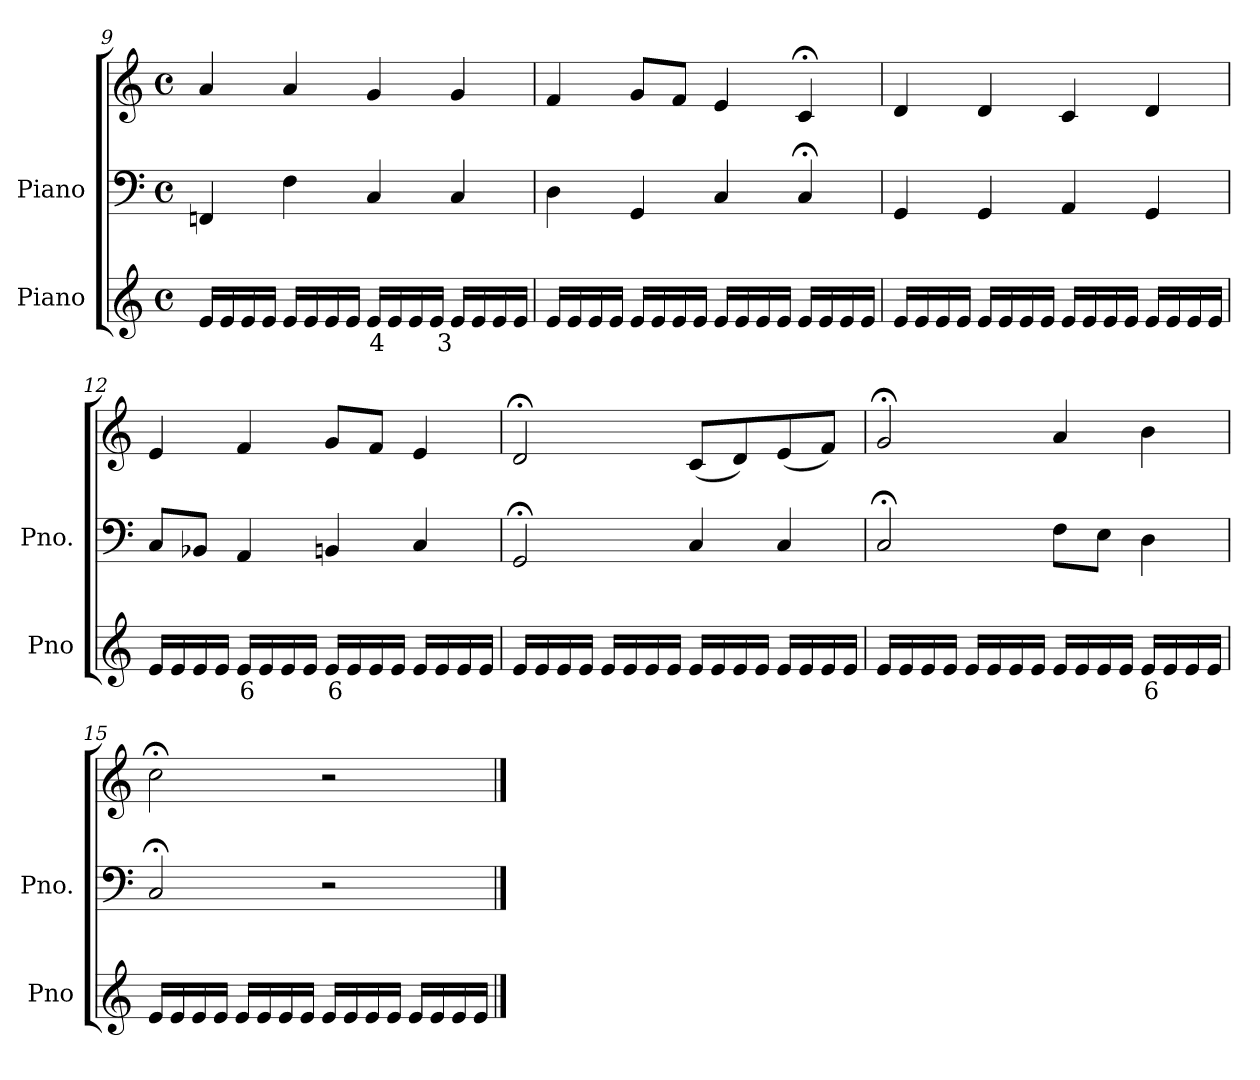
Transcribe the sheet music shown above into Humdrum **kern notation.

**kern	**text	**kern	**kern
*part2	*part2	*part1	*part1
*staff3	*staff3	*staff2	*staff1
*I"Piano	*	*I"Piano	*
*I'Pno	*	*I'Pno.	*
*clefG2	*	*clefF4	*clefG2
*k[]	*	*k[]	*k[]
*M4/4	*	*M4/4	*M4/4
*met(c)	*	*met(c)	*met(c)
=9	=9	=9	=9
16e/LL	.	4FFn/	4a/
16e/	.	.	.
16e/	.	.	.
16e/JJ	.	.	.
16e/LL	.	4F\	4a/
16e/	.	.	.
16e/	.	.	.
16e/JJ	.	.	.
!	!LO:LY:b	!	!
16e/LL	4	4C/	4g/
16e/	.	.	.
16e/	.	.	.
16e/JJ	.	.	.
!	!LO:LY:b	!	!
16e/LL	3	4C/	4g/
16e/	.	.	.
16e/	.	.	.
16e/JJ	.	.	.
=10	=10	=10	=10
16e/LL	.	4D\	4f/
16e/	.	.	.
16e/	.	.	.
16e/JJ	.	.	.
16e/LL	.	4GG/	8g/L
16e/	.	.	.
16e/	.	.	8f/J
16e/JJ	.	.	.
16e/LL	.	4C/	4e/
16e/	.	.	.
16e/	.	.	.
16e/JJ	.	.	.
16e/LL	.	4C;</	4c;</
16e/	.	.	.
16e/	.	.	.
16e/JJ	.	.	.
=11	=11	=11	=11
16e/LL	.	4GG/	4d/
16e/	.	.	.
16e/	.	.	.
16e/JJ	.	.	.
16e/LL	.	4GG/	4d/
16e/	.	.	.
16e/	.	.	.
16e/JJ	.	.	.
16e/LL	.	4AA/	4c/
16e/	.	.	.
16e/	.	.	.
16e/JJ	.	.	.
16e/LL	.	4GG/	4d/
16e/	.	.	.
16e/	.	.	.
16e/JJ	.	.	.
=12	=12	=12	=12
16e/LL	.	8C/L	4e/
16e/	.	.	.
!	!LO:LY:b	!	!
16e/	_	8BB-X/J	.
16e/JJ	.	.	.
!	!LO:LY:b	!	!
16e/LL	6	4AA/	4f/
16e/	.	.	.
16e/	.	.	.
16e/JJ	.	.	.
!	!LO:LY:b	!	!
16e/LL	6	4BBn/	8g/L
16e/	.	.	.
16e/	.	.	8f/J
16e/JJ	.	.	.
16e/LL	.	4C/	4e/
16e/	.	.	.
16e/	.	.	.
16e/JJ	.	.	.
=13	=13	=13	=13
16e/LL	.	2GG;</	2d;</
16e/	.	.	.
16e/	.	.	.
16e/JJ	.	.	.
16e/LL	.	.	.
16e/	.	.	.
16e/	.	.	.
16e/JJ	.	.	.
16e/LL	.	4C/	(<8c/L
16e/	.	.	.
16e/	.	.	8d/)
16e/JJ	.	.	.
16e/LL	.	4C/	(<8e/
16e/	.	.	.
16e/	.	.	8f/J)
16e/JJ	.	.	.
=14	=14	=14	=14
16e/LL	.	2C;</	2g;</
16e/	.	.	.
16e/	.	.	.
16e/JJ	.	.	.
16e/LL	.	.	.
16e/	.	.	.
16e/	.	.	.
16e/JJ	.	.	.
16e/LL	.	8F\L	4a/
16e/	.	.	.
!	!LO:LY:b	!	!
16e/	_	8E\J	.
16e/JJ	.	.	.
!	!LO:LY:b	!	!
16e/LL	6	4D\	4b\
16e/	.	.	.
16e/	.	.	.
16e/JJ	.	.	.
=15	=15	=15	=15
16e/LL	.	2C;</	2cc;<\
16e/	.	.	.
16e/	.	.	.
16e/JJ	.	.	.
16e/LL	.	.	.
16e/	.	.	.
16e/	.	.	.
16e/JJ	.	.	.
16e/LL	.	2r	2r
16e/	.	.	.
16e/	.	.	.
16e/JJ	.	.	.
16e/LL	.	.	.
16e/	.	.	.
16e/	.	.	.
16e/JJ	.	.	.
==	==	==	==
*-	*-	*-	*-
